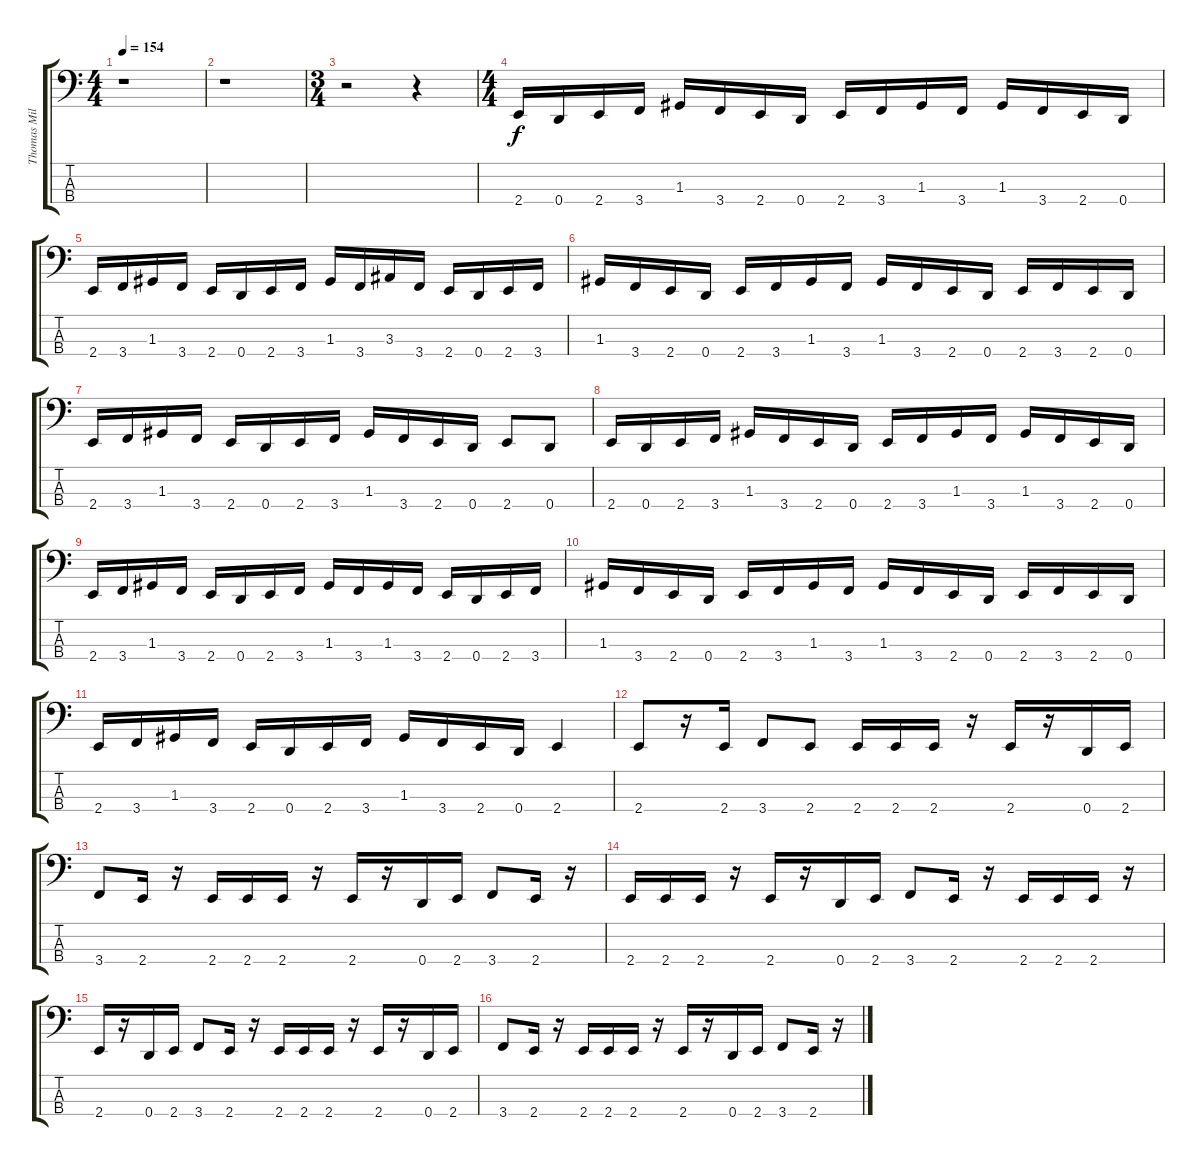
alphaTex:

\track ("Thomas Miller (bass)" "Thomas Mil") {instrument slapbass2}
\staff {score tabs}
\tuning (F2 C2 G1 D1) {hide}
\ts (4 4)
\tempo 154
\clef f4
\ks c
r.1{dy f instrument slapbass2} |
r.1 |
\ts (3 4)
r.2 r.4 |
\ts (4 4)
2.4.16 0.4.16 2.4.16 3.4.16 1.3.16 3.4.16 2.4.16 0.4.16 2.4.16 3.4.16 1.3.16 3.4.16 1.3.16 3.4.16 2.4.16 0.4.16 |
2.4.16 3.4.16 1.3.16 3.4.16 2.4.16 0.4.16 2.4.16 3.4.16 1.3.16 3.4.16 3.3.16 3.4.16 2.4.16 0.4.16 2.4.16 3.4.16 |
1.3.16 3.4.16 2.4.16 0.4.16 2.4.16 3.4.16 1.3.16 3.4.16 1.3.16 3.4.16 2.4.16 0.4.16 2.4.16 3.4.16 2.4.16 0.4.16 |
2.4.16 3.4.16 1.3.16 3.4.16 2.4.16 0.4.16 2.4.16 3.4.16 1.3.16 3.4.16 2.4.16 0.4.16 2.4.8 0.4.8 |
2.4.16 0.4.16 2.4.16 3.4.16 1.3.16 3.4.16 2.4.16 0.4.16 2.4.16 3.4.16 1.3.16 3.4.16 1.3.16 3.4.16 2.4.16 0.4.16 |
2.4.16 3.4.16 1.3.16 3.4.16 2.4.16 0.4.16 2.4.16 3.4.16 1.3.16 3.4.16 1.3.16 3.4.16 2.4.16 0.4.16 2.4.16 3.4.16 |
1.3.16 3.4.16 2.4.16 0.4.16 2.4.16 3.4.16 1.3.16 3.4.16 1.3.16 3.4.16 2.4.16 0.4.16 2.4.16 3.4.16 2.4.16 0.4.16 |
2.4.16 3.4.16 1.3.16 3.4.16 2.4.16 0.4.16 2.4.16 3.4.16 1.3.16 3.4.16 2.4.16 0.4.16 2.4.4 |
2.4.8 r.16 2.4.16 3.4.8 2.4.8 2.4.16 2.4.16 2.4.16 r.16 2.4.16 r.16 0.4.16 2.4.16 |
3.4.8 2.4.16 r.16 2.4.16 2.4.16 2.4.16 r.16 2.4.16 r.16 0.4.16 2.4.16 3.4.8 2.4.16 r.16 |
2.4.16 2.4.16 2.4.16 r.16 2.4.16 r.16 0.4.16 2.4.16 3.4.8 2.4.16 r.16 2.4.16 2.4.16 2.4.16 r.16 |
2.4.16 r.16 0.4.16 2.4.16 3.4.8 2.4.16 r.16 2.4.16 2.4.16 2.4.16 r.16 2.4.16 r.16 0.4.16 2.4.16 |
3.4.8 2.4.16 r.16 2.4.16 2.4.16 2.4.16 r.16 2.4.16 r.16 0.4.16 2.4.16 3.4.8 2.4.16 r.16
